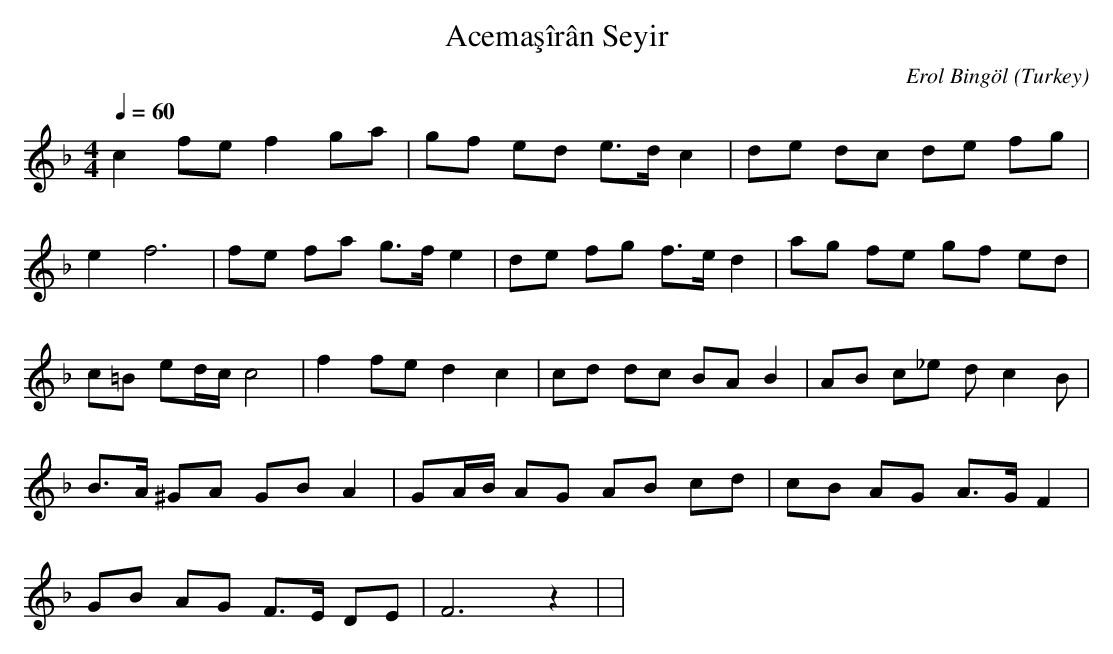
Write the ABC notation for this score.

X:1
T: Acemaşîrân Seyir
C: Erol Bingöl
O: Turkey
M: 4/4
L: 1/16
K: C _B
Q: 1/4=60
c4 f2e2 f4 g2a2  | g2f2 e2d2 e3d c4  | \
w:   |   |
d2e2 d2c2 d2e2 f2g2  |
w:   |
e4 f12  | f2e2 f2a2 g3f e4  | d2e2 f2g2 f3e d4  | \
w:   |   |   |
a2g2 f2e2 g2f2 e2d2  |
w:   |
c2=B2 e2dc c8  | f4 f2e2 d4 c4  | c2d2 d2c2 B2A2 B4  | \
w:   |   |   |
A2B2 c2_e2 d2c4B2  |
w:   |
B3A ^G2A2 G2B2 A4  | G2AB A2G2 A2B2 c2d2  | \
w:   |   |
c2B2 A2G2 A3G F4  |
w:   |
G2B2 A2G2 F3E D2E2  | F12 z4  | |
